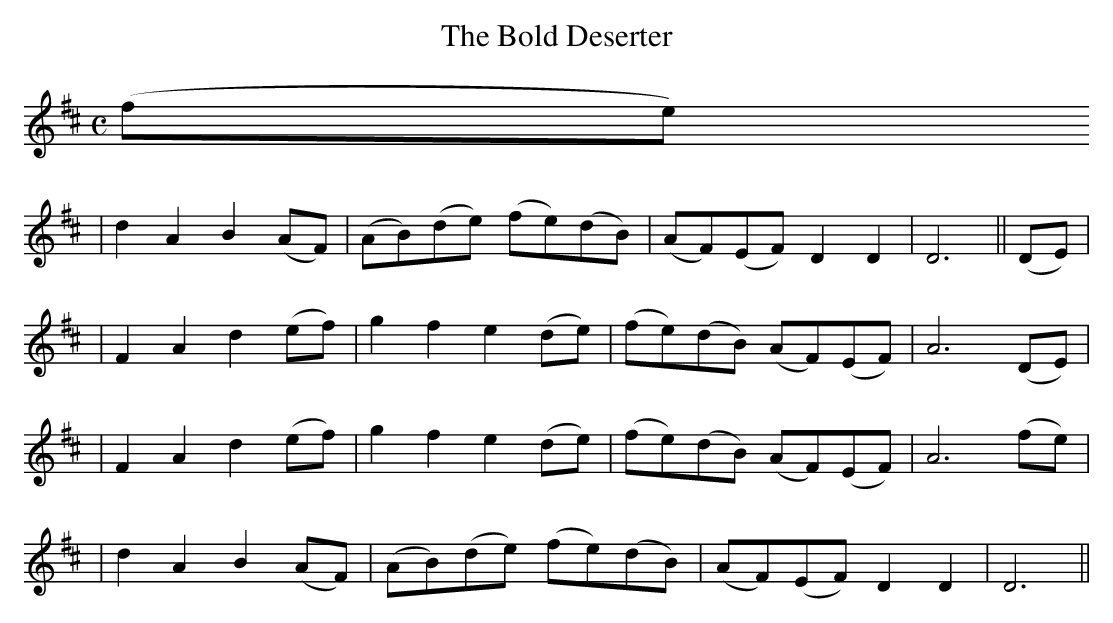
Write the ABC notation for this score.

X:1
T: The Bold Deserter
M: C
L: 1/8
K: D
(fe)
| d2A2 B2(AF) | (AB)(de) (fe)(dB) | (AF)(EF) D2D2 | D6 || (DE) |
| F2A2 d2(ef) | g2f2 e2(de) | (fe)(dB) (AF)(EF) | A6 (DE) |
| F2A2 d2(ef) | g2f2 e2(de) | (fe)(dB) (AF)(EF) | A6 (fe) |
| d2A2 B2(AF) | (AB)(de) (fe)(dB) | (AF)(EF) D2D2 | D6 ||
